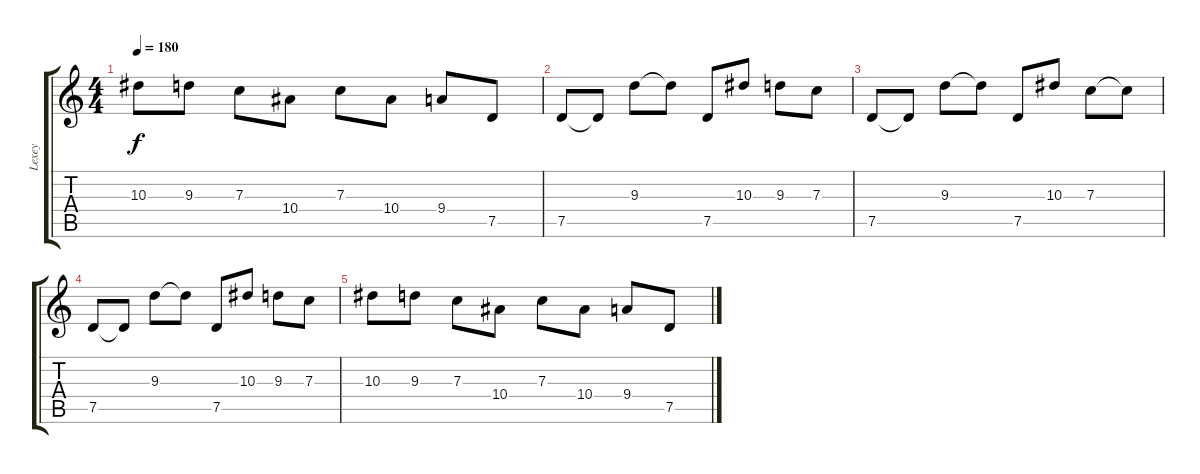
\track ("Lexey" "Lexey") {instrument distortionguitar}
\staff {score tabs}
\tuning (D4 A3 F3 C3 G2 D2) {hide}
\ts (4 4)
\tempo 180
\clef g2
\ks c
10.3.8{dy f} 9.3.8 7.3.8 10.4.8 7.3.8 10.4.8 9.4.8 7.5.8 |
7.5.8 7.5{t}.8 9.3.8 9.3{t}.8 7.5.8 10.3.8 9.3.8 7.3.8 |
7.5.8 7.5{t}.8 9.3.8 9.3{t}.8 7.5.8 10.3.8 7.3.8 7.3{t}.8 |
7.5.8 7.5{t}.8 9.3.8 9.3{t}.8 7.5.8 10.3.8 9.3.8 7.3.8 |
10.3.8 9.3.8 7.3.8 10.4.8 7.3.8 10.4.8 9.4.8 7.5.8
